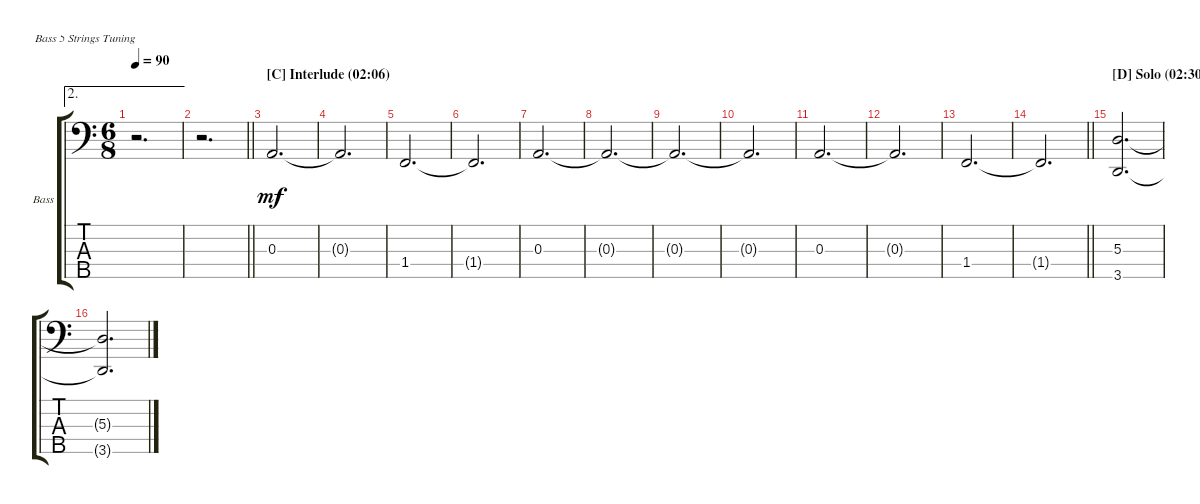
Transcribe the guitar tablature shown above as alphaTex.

\defaultSystemsLayout 4
\bracketExtendMode groupsimilarinstruments
\firstSystemTrackNameOrientation horizontal
\otherSystemsTrackNameOrientation horizontal
\track ("Electric Bass" "Bass") {multiBarRest instrument electricbassfinger}
\staff {score tabs}
\tuning (G2 D2 A1 E1 B0)
\ae 2
\ts (6 8)
\tempo 90
\clef f4
\ks c
r.2{d dy mf} |
\barLineRight lightlight
r.2{d} |
\section ("C" "Interlude (02:06)")
0.3.2{d} |
0.3{t}.2{d} |
1.4.2{d} |
1.4{t}.2{d} |
0.3.2{d} |
0.3{t}.2{d} |
0.3{t}.2{d} |
0.3{t}.2{d} |
0.3.2{d} |
0.3{t}.2{d} |
1.4.2{d} |
\barLineRight lightlight
1.4{t}.2{d} |
\section ("D" "Solo (02:30)")
(3.5 5.3).2{d} |
(5.3{t} 3.5{t}).2{d}
